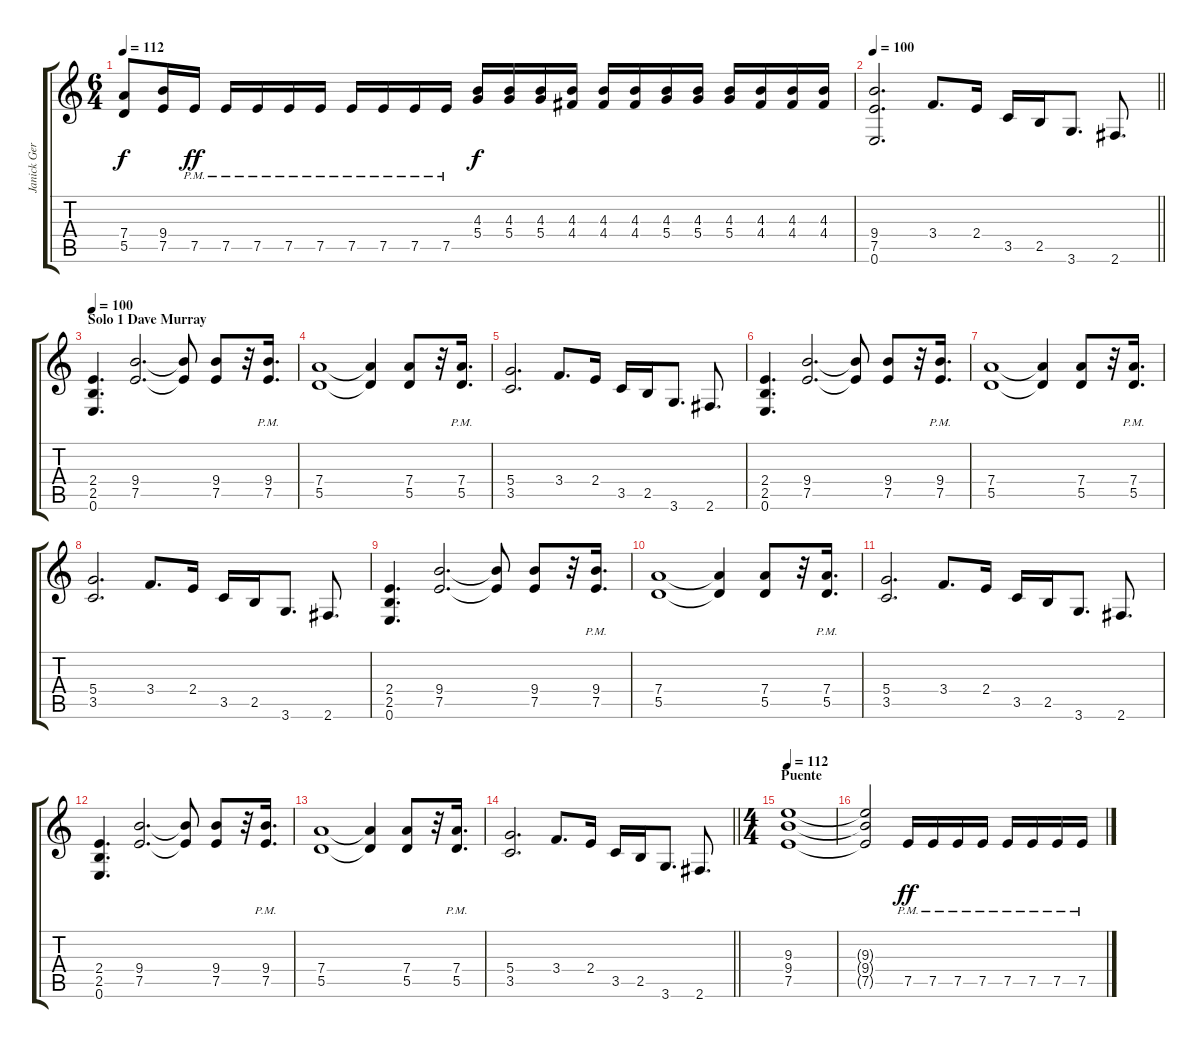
\track ("Janick Gers" "Janick Ger") {instrument distortionguitar}
\staff {score tabs}
\tuning (E4 B3 G3 D3 A2 E2) {hide}
\ts (6 4)
\tempo 112
\clef g2
\ks c
(7.4 5.5).8{dy f} (9.4 7.5).16 7.5{pm}.16{dy ff} 7.5{pm}.16 7.5{pm}.16 7.5{pm}.16 7.5{pm}.16 7.5{pm}.16 7.5{pm}.16 7.5{pm}.16 7.5{pm}.16 (4.3 5.4).16{dy f} (4.3 5.4).16 (4.3 5.4).16 (4.3 4.4).16 (4.3 4.4).16 (4.3 4.4).16 (4.3 5.4).16 (4.3 5.4).16 (4.3 5.4).16 (4.3 4.4).16 (4.3 4.4).16 (4.3 4.4).16 |
\tempo 100
\barLineRight lightlight
(9.4 7.5 0.6).2{d} 3.4.8{d} 2.4.16 3.5.16 2.5.16 3.6.8{d} 2.6.8{d} |
\section ("" "Solo 1 Dave Murray")
\tempo 100
(2.4 2.5 0.6).4{d} (9.4 7.5).2{d} (9.4{t} 7.5{t}).8 (9.4 7.5).8 r.32 (9.4{pm} 7.5{pm}).16{d} |
(7.4 5.5).1 (7.4{t} 5.5{t}).4 (7.4 5.5).8 r.32 (7.4{pm} 5.5{pm}).16{d} |
(5.4 3.5).2{d} 3.4.8{d} 2.4.16 3.5.16 2.5.16 3.6.8{d} 2.6.8{d} |
(2.4 2.5 0.6).4{d} (9.4 7.5).2{d} (9.4{t} 7.5{t}).8 (9.4 7.5).8 r.32 (9.4{pm} 7.5{pm}).16{d} |
(7.4 5.5).1 (7.4{t} 5.5{t}).4 (7.4 5.5).8 r.32 (7.4{pm} 5.5{pm}).16{d} |
(5.4 3.5).2{d} 3.4.8{d} 2.4.16 3.5.16 2.5.16 3.6.8{d} 2.6.8{d} |
(2.4 2.5 0.6).4{d} (9.4 7.5).2{d} (9.4{t} 7.5{t}).8 (9.4 7.5).8 r.32 (9.4{pm} 7.5{pm}).16{d} |
(7.4 5.5).1 (7.4{t} 5.5{t}).4 (7.4 5.5).8 r.32 (7.4{pm} 5.5{pm}).16{d} |
(5.4 3.5).2{d} 3.4.8{d} 2.4.16 3.5.16 2.5.16 3.6.8{d} 2.6.8{d} |
(2.4 2.5 0.6).4{d} (9.4 7.5).2{d} (9.4{t} 7.5{t}).8 (9.4 7.5).8 r.32 (9.4{pm} 7.5{pm}).16{d} |
(7.4 5.5).1 (7.4{t} 5.5{t}).4 (7.4 5.5).8 r.32 (7.4{pm} 5.5{pm}).16{d} |
\barLineRight lightlight
(5.4 3.5).2{d} 3.4.8{d} 2.4.16 3.5.16 2.5.16 3.6.8{d} 2.6.8{d} |
\ts (4 4)
\section ("" "Puente")
\tempo 112
(9.3 9.4 7.5).1 |
(9.3{t} 9.4{t} 7.5{t}).2 7.5{pm}.16{dy ff} 7.5{pm}.16 7.5{pm}.16 7.5{pm}.16 7.5{pm}.16 7.5{pm}.16 7.5{pm}.16 7.5{pm}.16
